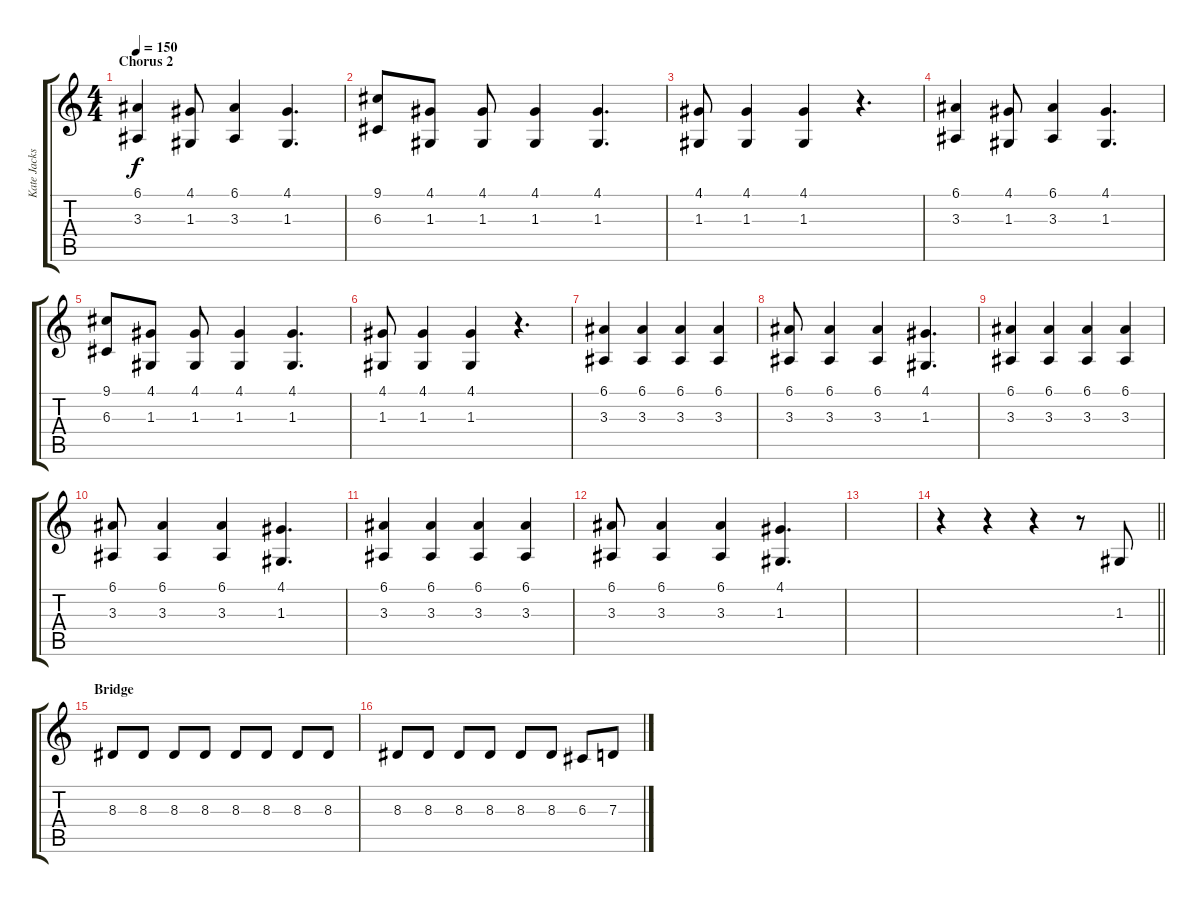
\track ("Kate Jackson" "Kate Jacks") {instrument flute}
\staff {score tabs}
\tuning (E4 B3 G3 D3 A2 E2) {hide}
\ts (4 4)
\section ("" "Chorus 2")
\tempo 150
\clef g2
\ks c
(6.1 3.3).4{dy f} (4.1 1.3).8 (6.1 3.3).4 (4.1 1.3).4{d} |
(9.1 6.3).8 (4.1 1.3).8 (4.1 1.3).8 (4.1 1.3).4 (4.1 1.3).4{d} |
(4.1 1.3).8 (4.1 1.3).4 (4.1 1.3).4 r.4{d} |
(6.1 3.3).4 (4.1 1.3).8 (6.1 3.3).4 (4.1 1.3).4{d} |
(9.1 6.3).8 (4.1 1.3).8 (4.1 1.3).8 (4.1 1.3).4 (4.1 1.3).4{d} |
(4.1 1.3).8 (4.1 1.3).4 (4.1 1.3).4 r.4{d} |
(6.1 3.3).4 (6.1 3.3).4 (6.1 3.3).4 (6.1 3.3).4 |
(6.1 3.3).8 (6.1 3.3).4 (6.1 3.3).4 (4.1 1.3).4{d} |
(6.1 3.3).4 (6.1 3.3).4 (6.1 3.3).4 (6.1 3.3).4 |
(6.1 3.3).8 (6.1 3.3).4 (6.1 3.3).4 (4.1 1.3).4{d} |
(6.1 3.3).4 (6.1 3.3).4 (6.1 3.3).4 (6.1 3.3).4 |
(6.1 3.3).8 (6.1 3.3).4 (6.1 3.3).4 (4.1 1.3).4{d} |
|
\barLineRight lightlight
r.4 r.4 r.4 r.8 1.3.8 |
\section ("" "Bridge")
8.3.8 8.3.8 8.3.8 8.3.8 8.3.8 8.3.8 8.3.8 8.3.8 |
8.3.8 8.3.8 8.3.8 8.3.8 8.3.8 8.3.8 6.3.8 7.3.8
